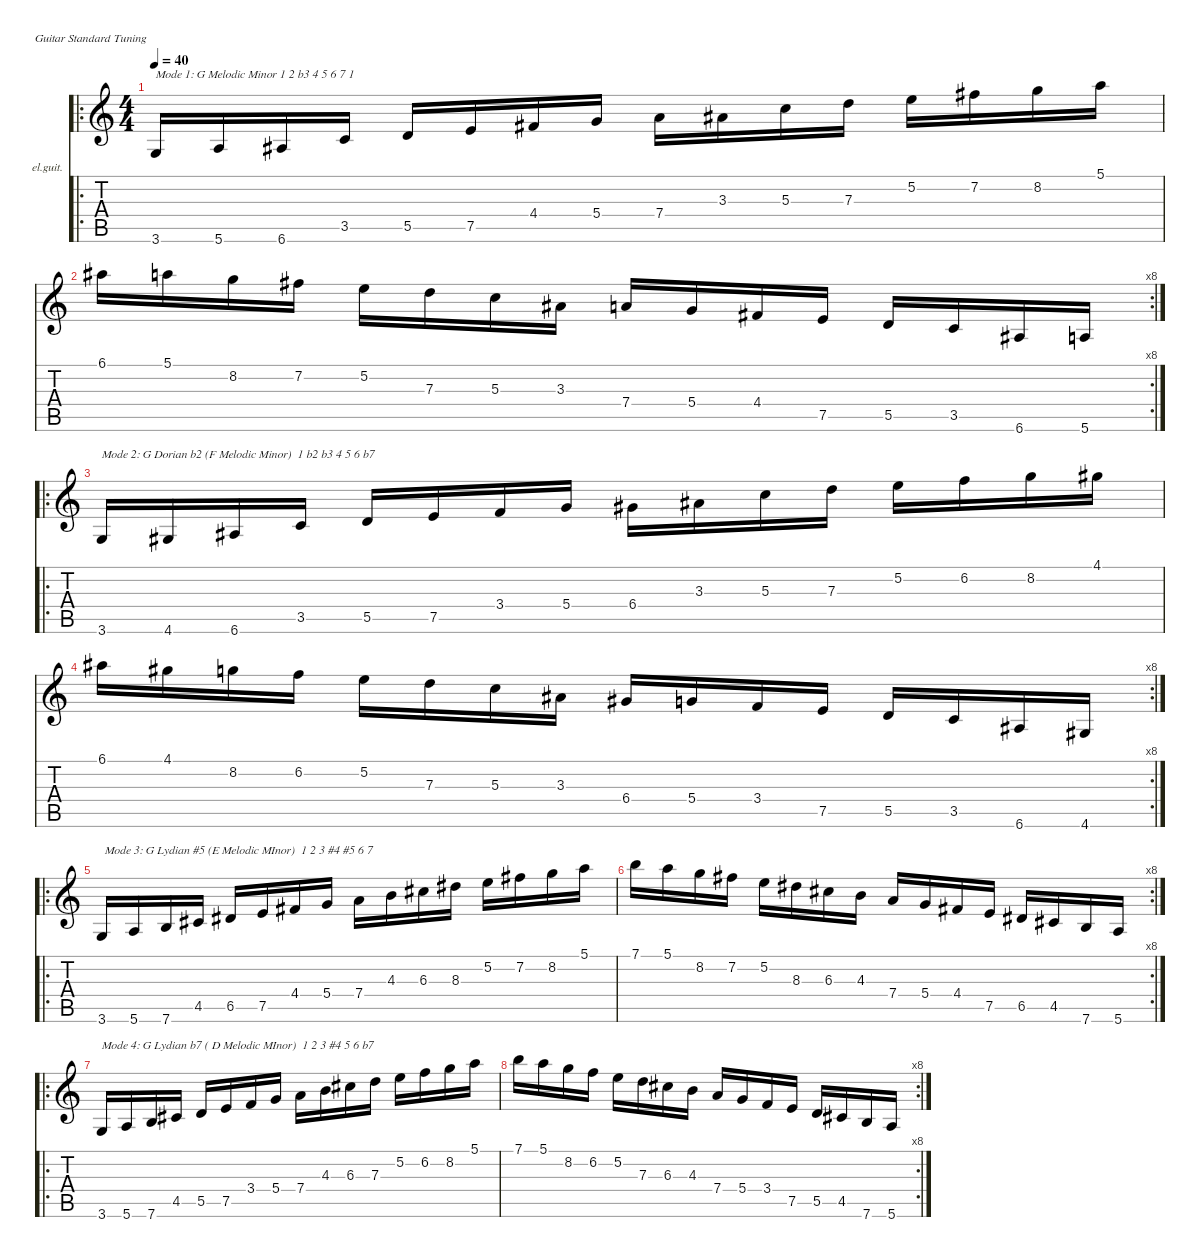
\defaultSystemsLayout 4
\hideDynamics
\bracketExtendMode nobrackets
\firstSystemTrackNameOrientation horizontal
\otherSystemsTrackNameOrientation horizontal
\track ("Electric Guitar (Clean)" "el.guit.") {defaultSystemsLayout 1 instrument electricguitarclean}
\staff {score tabs}
\tuning (E4 B3 G3 D3 A2 E2)
\ro
\ts (4 4)
\tempo 40
\clef g2
\ks c
3.6.16{txt "Mode 1: G Melodic Minor 1 2 b3 4 5 6 7 1" dy mf instrument electricguitarclean beam Up} 5.6.16{beam Up} 6.6{acc #}.16{beam Up} 3.5.16{beam Up} 5.5.16{beam Up} 7.5.16{beam Up} 4.4{acc #}.16{beam Up} 5.4.16{beam Up} 7.4.16{beam Down} 3.3{acc #}.16{beam Down} 5.3.16{beam Down} 7.3.16{beam Down} 5.2.16{beam Down} 7.2{acc #}.16{beam Down} 8.2.16{beam Down} 5.1.16{beam Down} |
\rc 8
6.1{acc #}.16{beam Down} 5.1.16{beam Down} 8.2.16{beam Down} 7.2{acc #}.16{beam Down} 5.2.16{beam Down} 7.3.16{beam Down} 5.3.16{beam Down} 3.3{acc #}.16{beam Down} 7.4.16{beam Up} 5.4.16{beam Up} 4.4{acc #}.16{beam Up} 7.5.16{beam Up} 5.5.16{beam Up} 3.5.16{beam Up} 6.6{acc #}.16{beam Up} 5.6.16{beam Up} |
\ro
3.6.16{txt "Mode 2: G Dorian b2 (F Melodic Minor)  1 b2 b3 4 5 6 b7" beam Up} 4.6{acc #}.16{beam Up} 6.6{acc #}.16{beam Up} 3.5.16{beam Up} 5.5.16{beam Up} 7.5.16{beam Up} 3.4.16{beam Up} 5.4.16{beam Up} 6.4{acc #}.16{beam Down} 3.3{acc #}.16{beam Down} 5.3.16{beam Down} 7.3.16{beam Down} 5.2.16{beam Down} 6.2.16{beam Down} 8.2.16{beam Down} 4.1{acc #}.16{beam Down} |
\rc 8
6.1{acc #}.16{beam Down} 4.1{acc #}.16{beam Down} 8.2.16{beam Down} 6.2.16{beam Down} 5.2.16{beam Down} 7.3.16{beam Down} 5.3.16{beam Down} 3.3{acc #}.16{beam Down} 6.4{acc #}.16{beam Up} 5.4.16{beam Up} 3.4.16{beam Up} 7.5.16{beam Up} 5.5.16{beam Up} 3.5.16{beam Up} 6.6{acc #}.16{beam Up} 4.6{acc #}.16{beam Up} |
\ro
3.6.16{txt " Mode 3: G Lydian #5 (E Melodic MInor)  1 2 3 #4 #5 6 7" beam Up} 5.6.16{beam Up} 7.6.16{beam Up} 4.5{acc #}.16{beam Up} 6.5{acc #}.16{beam Up} 7.5.16{beam Up} 4.4{acc #}.16{beam Up} 5.4.16{beam Up} 7.4.16{beam Down} 4.3.16{beam Down} 6.3{acc #}.16{beam Down} 8.3{acc #}.16{beam Down} 5.2.16{beam Down} 7.2{acc #}.16{beam Down} 8.2.16{beam Down} 5.1.16{beam Down} |
\rc 8
7.1.16{beam Down} 5.1.16{beam Down} 8.2.16{beam Down} 7.2{acc #}.16{beam Down} 5.2.16{beam Down} 8.3{acc #}.16{beam Down} 6.3{acc #}.16{beam Down} 4.3.16{beam Down} 7.4.16{beam Up} 5.4.16{beam Up} 4.4{acc #}.16{beam Up} 7.5.16{beam Up} 6.5{acc #}.16{beam Up} 4.5{acc #}.16{beam Up} 7.6.16{beam Up} 5.6.16{beam Up} |
\ro
3.6.16{txt "Mode 4: G Lydian b7 ( D Melodic MInor)  1 2 3 #4 5 6 b7" beam Up} 5.6.16{beam Up} 7.6.16{beam Up} 4.5{acc #}.16{beam Up} 5.5.16{beam Up} 7.5.16{beam Up} 3.4.16{beam Up} 5.4.16{beam Up} 7.4.16{beam Down} 4.3.16{beam Down} 6.3{acc #}.16{beam Down} 7.3.16{beam Down} 5.2.16{beam Down} 6.2.16{beam Down} 8.2.16{beam Down} 5.1.16{beam Down} |
\rc 8
7.1.16{beam Down} 5.1.16{beam Down} 8.2.16{beam Down} 6.2.16{beam Down} 5.2.16{beam Down} 7.3.16{beam Down} 6.3{acc #}.16{beam Down} 4.3.16{beam Down} 7.4.16{beam Up} 5.4.16{beam Up} 3.4.16{beam Up} 7.5.16{beam Up} 5.5.16{beam Up} 4.5{acc #}.16{beam Up} 7.6.16{beam Up} 5.6.16{beam Up}
